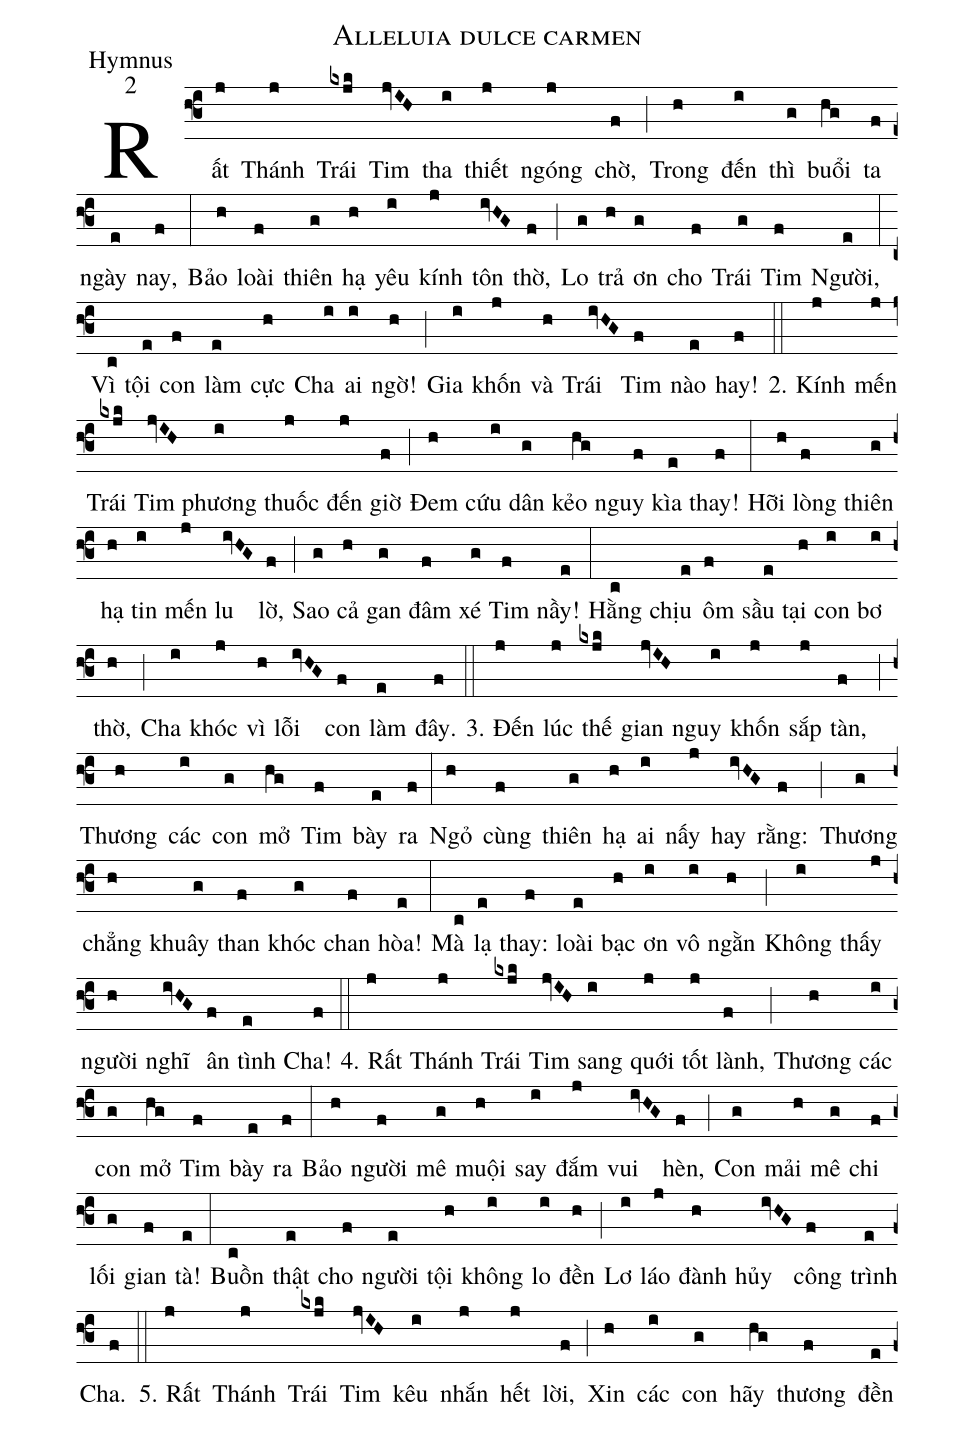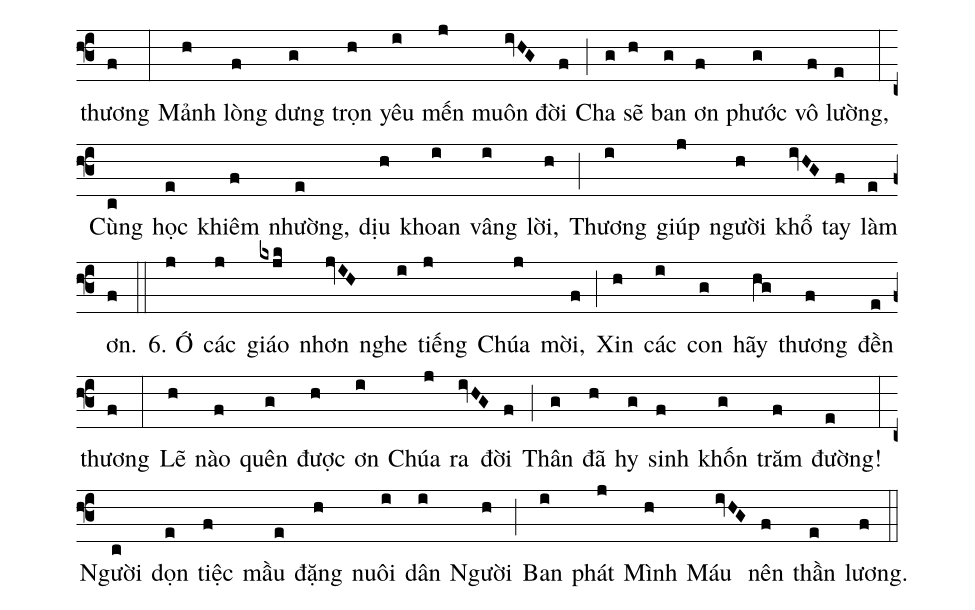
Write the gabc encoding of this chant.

name:Alleluia dulce carmen;
office-part:Hymnus;
mode:2;
%%
(f3)Rất(j) Thánh(j) Trái(kxjk) Tim(jvIH) tha(i) thiết(j) ngóng(j) chờ,(f) (;)
Trong(h) đến(i) thì(g) buổi(hg) ta(f) ngày(e) nay,(f) (:)
Bảo(h) loài(f) thiên(g) hạ(h) yêu(i) kính(j) tôn(ivHG) thờ,(f) (;)
Lo(g) trả(h) ơn(g) cho(f) Trái(g) Tim(f) Người,(e) (:)
Vì(c) tội(e) con(f) làm(e) cực(h) Cha(i) ai(i) ngờ!(h) (;)
Gia(i) khốn(j) và(h) Trái(ivHG) Tim(f) nào(e) hay!(f) (::)
2.
Kính(j) mến(j) Trái(kxjk) Tim(jvIH) phương(i) thuốc(j) đến(j) giờ(f) (;)
Đem(h) cứu(i) dân(g) kẻo(hg) nguy(f) kìa(e) thay!(f) (:)
Hỡi(h) lòng(f) thiên(g) hạ(h) tin(i) mến(j) lu(ivHG) lờ,(f) (;)
Sao(g) cả(h) gan(g) đâm(f) xé(g) Tim(f) nầy!(e) (:)
Hằng(c) chịu(e) ôm(f) sầu(e) tại(h) con(i) bơ(i) thờ,(h) (;)
Cha(i) khóc(j) vì(h) lỗi(ivHG) con(f) làm(e) đây.(f) (::)
3.
Đến(j) lúc(j) thế(kxjk) gian(jvIH) nguy(i) khốn(j) sắp(j) tàn,(f) (;)
Thương(h) các(i) con(g) mở(hg) Tim(f) bày(e) ra(f) (:)
Ngỏ(h) cùng(f) thiên(g) hạ(h) ai(i) nấy(j) hay(ivHG) rằng:(f) (;)
Thương(g) chẳng(h) khuây(g) than(f) khóc(g) chan(f) hòa!(e) (:)
Mà(c) lạ(e) thay:(f) loài(e) bạc(h) ơn(i) vô(i) ngằn(h) (;)
Không(i) thấy(j) người(h) nghĩ(ivHG) ân(f) tình(e) Cha!(f) (::)
4.
Rất(j) Thánh(j) Trái(kxjk) Tim(jvIH) sang(i) quới(j) tốt(j) lành,(f) (;)
Thương(h) các(i) con(g) mở(hg) Tim(f) bày(e) ra(f) (:)
Bảo(h) người(f) mê(g) muội(h) say(i) đắm(j) vui(ivHG) hèn,(f) (;)
Con(g) mải(h) mê(g) chi(f) lối(g) gian(f) tà!(e) (:)
Buồn(c) thật(e) cho(f) người(e) tội(h) không(i) lo(i) đền(h) (;)
Lơ(i) láo(j) đành(h) hủy(ivHG) công(f) trình(e) Cha.(f) (::)
5.
Rất(j) Thánh(j) Trái(kxjk) Tim(jvIH) kêu(i) nhắn(j) hết(j) lời,(f) (;)
Xin(h) các(i) con(g) hãy(hg) thương(f) đền(e) thương(f) (:)
Mảnh(h) lòng(f) dưng(g) trọn(h) yêu(i) mến(j) muôn(ivHG) đời(f) (;)
Cha(g) sẽ(h) ban(g) ơn(f) phước(g) vô(f) lường,(e) (:)
Cùng(c) học(e) khiêm(f) nhường,(e) dịu(h) khoan(i) vâng(i) lời,(h) (;)
Thương(i) giúp(j) người(h) khổ(ivHG) tay(f) làm(e) ơn.(f) (::)
6.
Ớ(j) các(j) giáo(kxjk) nhơn(jvIH) nghe(i) tiếng(j) Chúa(j) mời,(f) (;)
Xin(h) các(i) con(g) hãy(hg) thương(f) đền(e) thương(f) (:)
Lẽ(h) nào(f) quên(g) được(h) ơn(i) Chúa(j) ra(ivHG) đời(f) (;)
Thân(g) đã(h) hy(g) sinh(f) khốn(g) trăm(f) đường!(e) (:)
Người(c) dọn(e) tiệc(f) mầu(e) đặng(h) nuôi(i) dân(i) Người(h) (;)
Ban(i) phát(j) Mình(h) Máu(ivHG) nên(f) thần(e) lương.(f) (::)
